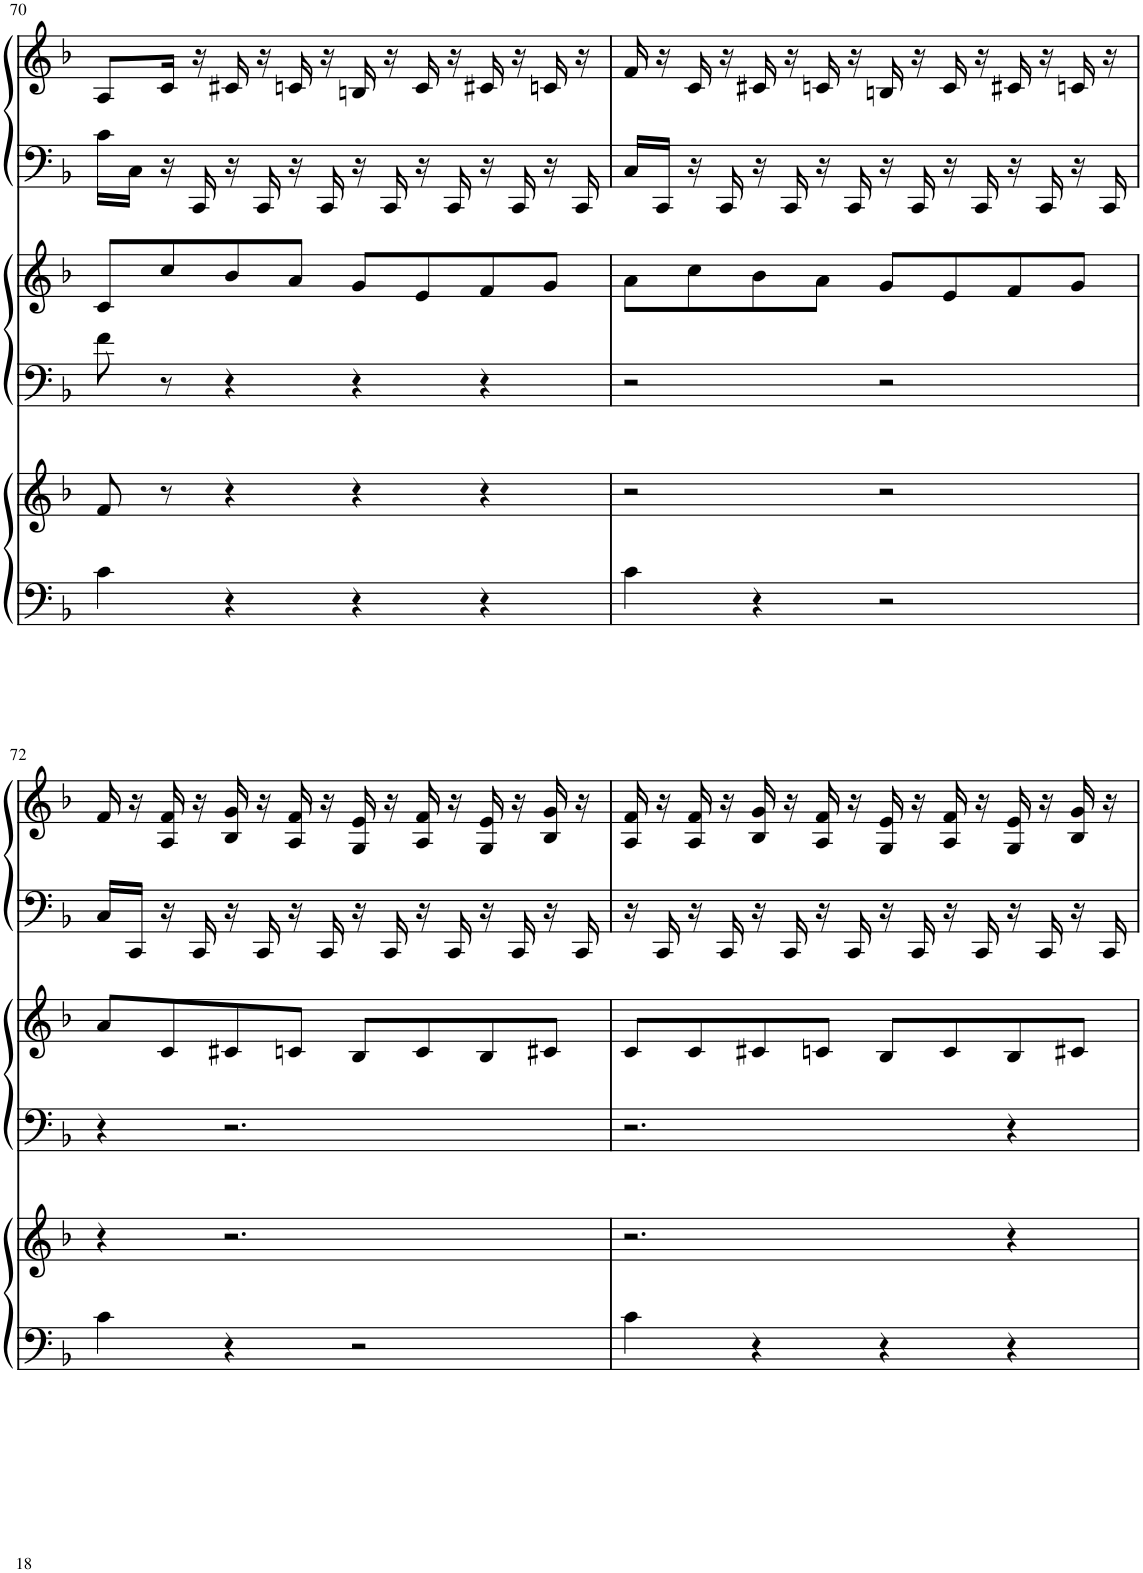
**kern	**kern	**kern	**kern	**kern	**kern
*part3	*part3	*part2	*part2	*part1	*part1
*staff6	*staff5	*staff4	*staff3	*staff2	*staff1
*I"Harp	*	*I"Harp	*	*I"Harp	*
*I'Hp	*	*I'Hp	*	*I'Hp	*
!!LO:PB:g=z
*clefF4	*clefG2	*clefF4	*clefG2	*clefF4	*clefG2
*k[b-]	*k[b-]	*k[b-]	*k[b-]	*k[b-]	*k[b-]
*M4/4	*M4/4	*M4/4	*M4/4	*M4/4	*M4/4
=70	=70	=70	=70	=70	=70
4c\	8f/	8f\	8c/L	16c\LL	8A/L
.	.	.	.	16C\JJ	.
.	8r	8r	8cc/	16r	16c/Jk
.	.	.	.	16CC/	16r
4r	4r	4r	8b-/	16r	16c#X/
.	.	.	.	16CC/	16r
.	.	.	8a/J	16r	16cn/
.	.	.	.	16CC/	16r
4r	4r	4r	8g/L	16r	16Bn/
.	.	.	.	16CC/	16r
.	.	.	8e/	16r	16c/
.	.	.	.	16CC/	16r
4r	4r	4r	8f/	16r	16c#X/
.	.	.	.	16CC/	16r
.	.	.	8g/J	16r	16cn/
.	.	.	.	16CC/	16r
=71	=71	=71	=71	=71	=71
4c\	2r	2r	8a\L	16C/LL	16f/
.	.	.	.	16CC/JJ	16r
.	.	.	8cc\	16r	16c/
.	.	.	.	16CC/	16r
4r	.	.	8b-\	16r	16c#X/
.	.	.	.	16CC/	16r
.	.	.	8a\J	16r	16cn/
.	.	.	.	16CC/	16r
2r	2r	2r	8g/L	16r	16Bn/
.	.	.	.	16CC/	16r
.	.	.	8e/	16r	16c/
.	.	.	.	16CC/	16r
.	.	.	8f/	16r	16c#X/
.	.	.	.	16CC/	16r
.	.	.	8g/J	16r	16cn/
.	.	.	.	16CC/	16r
!!LO:LB:g=z
=72	=72	=72	=72	=72	=72
4c\	4r	4r	8a/L	16C/LL	16f/
.	.	.	.	16CC/JJ	16r
.	.	.	8c/	16r	16A/ 16f/
.	.	.	.	16CC/	16r
4r	2.r	2.r	8c#X/	16r	16B-/ 16g/
.	.	.	.	16CC/	16r
.	.	.	8cn/J	16r	16A/ 16f/
.	.	.	.	16CC/	16r
2r	.	.	8B-/L	16r	16G/ 16e/
.	.	.	.	16CC/	16r
.	.	.	8c/	16r	16A/ 16f/
.	.	.	.	16CC/	16r
.	.	.	8B-/	16r	16G/ 16e/
.	.	.	.	16CC/	16r
.	.	.	8c#X/J	16r	16B-/ 16g/
.	.	.	.	16CC/	16r
=73	=73	=73	=73	=73	=73
4c\	2.r	2.r	8c/L	16r	16A/ 16f/
.	.	.	.	16CC/	16r
.	.	.	8c/	16r	16A/ 16f/
.	.	.	.	16CC/	16r
4r	.	.	8c#X/	16r	16B-/ 16g/
.	.	.	.	16CC/	16r
.	.	.	8cn/J	16r	16A/ 16f/
.	.	.	.	16CC/	16r
4r	.	.	8B-/L	16r	16G/ 16e/
.	.	.	.	16CC/	16r
.	.	.	8c/	16r	16A/ 16f/
.	.	.	.	16CC/	16r
4r	4r	4r	8B-/	16r	16G/ 16e/
.	.	.	.	16CC/	16r
.	.	.	8c#X/J	16r	16B-/ 16g/
.	.	.	.	16CC/	16r
=	=	=	=	=	=
*-	*-	*-	*-	*-	*-
